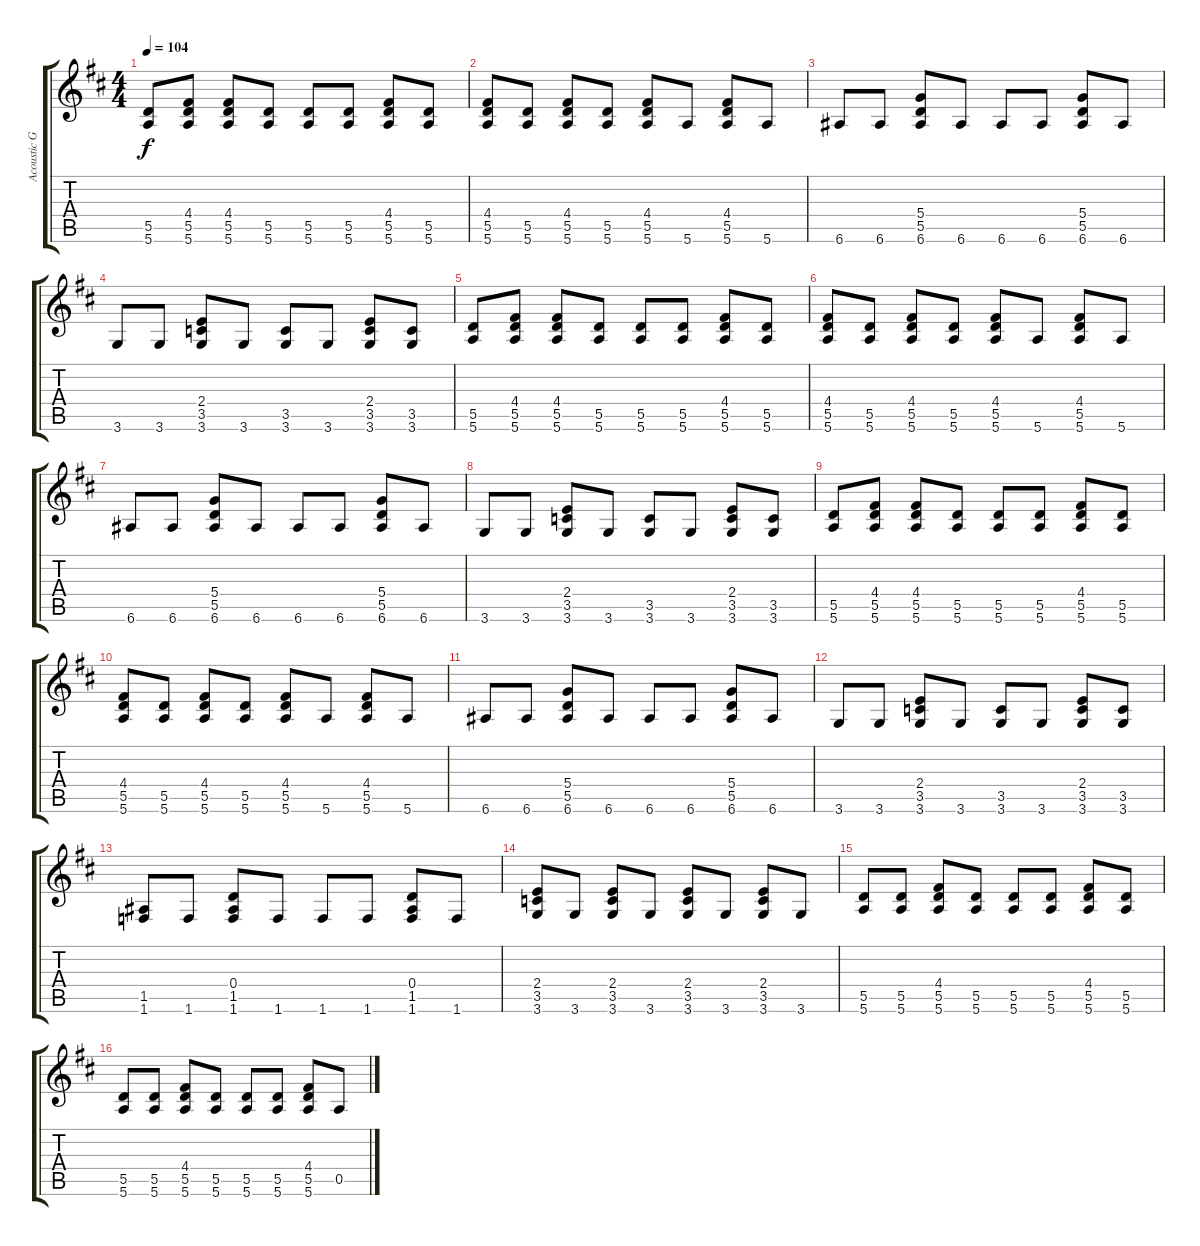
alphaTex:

\track ("Acoustic Guitar [Dave]" "Acoustic G") {instrument acousticguitarsteel}
\staff {score tabs}
\tuning (E4 B3 G3 D3 A2 E2) {hide}
\ts (4 4)
\tempo 104
\clef g2
\ks d
(5.5 5.6).8{dy f instrument acousticguitarsteel} (4.4 5.5 5.6).8 (4.4 5.5 5.6).8 (5.5 5.6).8 (5.5 5.6).8 (5.5 5.6).8 (4.4 5.5 5.6).8 (5.5 5.6).8 |
(4.4 5.5 5.6).8 (5.5 5.6).8 (4.4 5.5 5.6).8 (5.5 5.6).8 (4.4 5.5 5.6).8 5.6.8 (4.4 5.5 5.6).8 5.6.8 |
6.6.8 6.6.8 (5.4 5.5 6.6).8 6.6.8 6.6.8 6.6.8 (5.4 5.5 6.6).8 6.6.8 |
3.6.8 3.6.8 (2.4 3.5 3.6).8 3.6.8 (3.5 3.6).8 3.6.8 (2.4 3.5 3.6).8 (3.5 3.6).8 |
(5.5 5.6).8 (4.4 5.5 5.6).8 (4.4 5.5 5.6).8 (5.5 5.6).8 (5.5 5.6).8 (5.5 5.6).8 (4.4 5.5 5.6).8 (5.5 5.6).8 |
(4.4 5.5 5.6).8 (5.5 5.6).8 (4.4 5.5 5.6).8 (5.5 5.6).8 (4.4 5.5 5.6).8 5.6.8 (4.4 5.5 5.6).8 5.6.8 |
6.6.8 6.6.8 (5.4 5.5 6.6).8 6.6.8 6.6.8 6.6.8 (5.4 5.5 6.6).8 6.6.8 |
3.6.8 3.6.8 (2.4 3.5 3.6).8 3.6.8 (3.5 3.6).8 3.6.8 (2.4 3.5 3.6).8 (3.5 3.6).8 |
(5.5 5.6).8 (4.4 5.5 5.6).8 (4.4 5.5 5.6).8 (5.5 5.6).8 (5.5 5.6).8 (5.5 5.6).8 (4.4 5.5 5.6).8 (5.5 5.6).8 |
(4.4 5.5 5.6).8 (5.5 5.6).8 (4.4 5.5 5.6).8 (5.5 5.6).8 (4.4 5.5 5.6).8 5.6.8 (4.4 5.5 5.6).8 5.6.8 |
6.6.8 6.6.8 (5.4 5.5 6.6).8 6.6.8 6.6.8 6.6.8 (5.4 5.5 6.6).8 6.6.8 |
3.6.8 3.6.8 (2.4 3.5 3.6).8 3.6.8 (3.5 3.6).8 3.6.8 (2.4 3.5 3.6).8 (3.5 3.6).8 |
(1.5 1.6).8 1.6.8 (0.4 1.5 1.6).8 1.6.8 1.6.8 1.6.8 (0.4 1.5 1.6).8 1.6.8 |
(2.4 3.5 3.6).8 3.6.8 (2.4 3.5 3.6).8 3.6.8 (2.4 3.5 3.6).8 3.6.8 (2.4 3.5 3.6).8 3.6.8 |
(5.5 5.6).8 (5.5 5.6).8 (4.4 5.5 5.6).8 (5.5 5.6).8 (5.5 5.6).8 (5.5 5.6).8 (4.4 5.5 5.6).8 (5.5 5.6).8 |
(5.5 5.6).8 (5.5 5.6).8 (4.4 5.5 5.6).8 (5.5 5.6).8 (5.5 5.6).8 (5.5 5.6).8 (4.4 5.5 5.6).8 0.5.8
